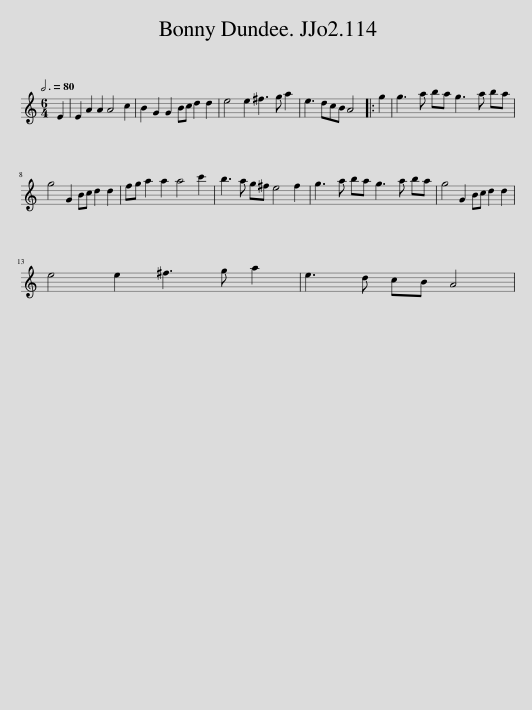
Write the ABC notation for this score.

X:1
L:1/8
Q:3/4=80
M:6/4
I:linebreak $
K:C
V:1 treble
V:1
 E2 | E2 A2 A2 A4 c2 | B2 G2 G2 Bc d2 d2 | e4 e2 ^f3 g a2 | e3 dcB A4 |: %5
 g2 | g3 a ba g3 a ba |$ g4 G2 Bc d2 d2 | fg a2 a2 a4 c'2 | b3 a g^f e4 f2 | %10
 g3 a ba g3 a ba | g4 G2 Bc d2 d2 |$ e4 e2 ^f3 g a2 | e3 d cB A4 | %14
